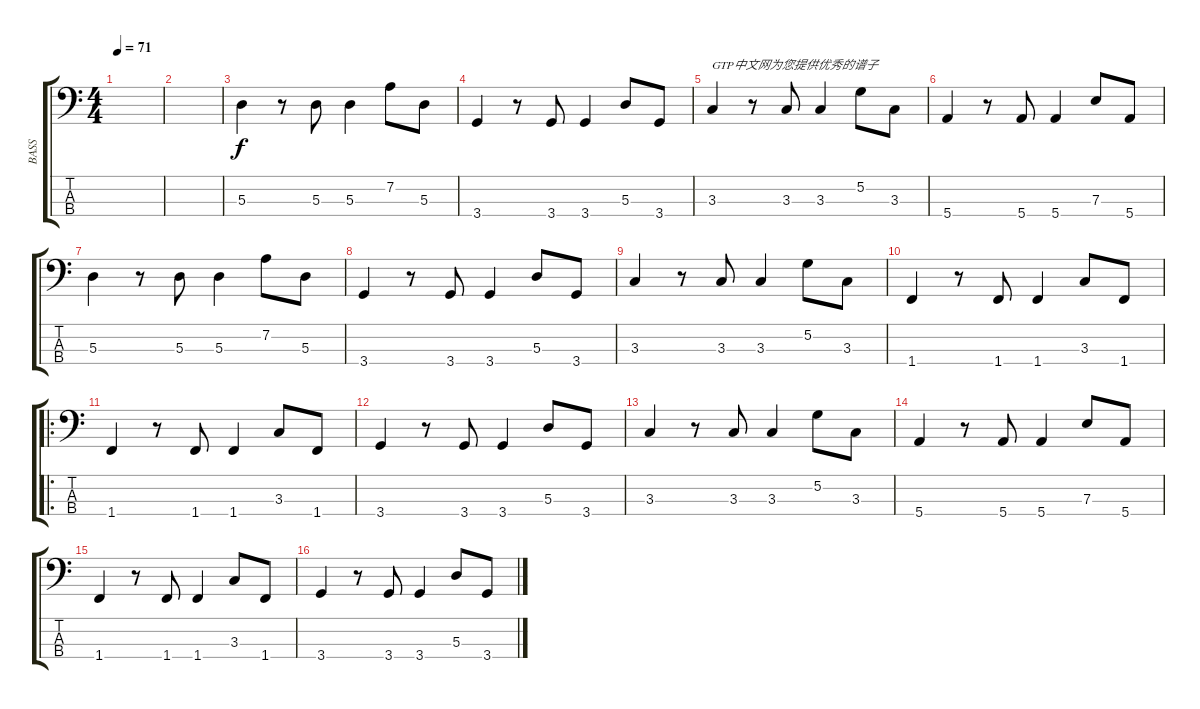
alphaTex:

\track ("BASS" "BASS") {instrument fretlessbass}
\staff {score tabs}
\tuning (G2 D2 A1 E1) {hide}
\ts (4 4)
\tempo 71
\clef f4
\ks c
|
|
5.3.4 r.8 5.3.8 5.3.4 7.2.8 5.3.8 |
3.4.4 r.8 3.4.8 3.4.4 5.3.8 3.4.8 |
3.3.4{txt "GTP中文网为您提供优秀的谱子"} r.8 3.3.8 3.3.4 5.2.8 3.3.8 |
5.4.4 r.8 5.4.8 5.4.4 7.3.8 5.4.8 |
5.3.4 r.8 5.3.8 5.3.4 7.2.8 5.3.8 |
3.4.4 r.8 3.4.8 3.4.4 5.3.8 3.4.8 |
3.3.4 r.8 3.3.8 3.3.4 5.2.8 3.3.8 |
1.4.4 r.8 1.4.8 1.4.4 3.3.8 1.4.8 |
\ro
1.4.4 r.8 1.4.8 1.4.4 3.3.8 1.4.8 |
3.4.4 r.8 3.4.8 3.4.4 5.3.8 3.4.8 |
3.3.4 r.8 3.3.8 3.3.4 5.2.8 3.3.8 |
5.4.4 r.8 5.4.8 5.4.4 7.3.8 5.4.8 |
1.4.4 r.8 1.4.8 1.4.4 3.3.8 1.4.8 |
3.4.4 r.8 3.4.8 3.4.4 5.3.8 3.4.8
